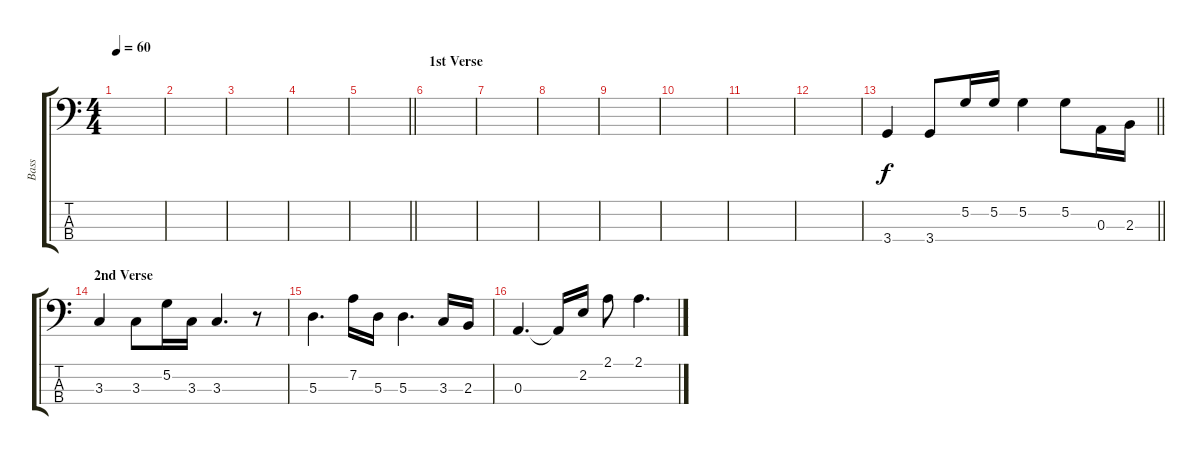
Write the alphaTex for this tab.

\track ("Bass" "Bass") {instrument acousticbass}
\staff {score tabs}
\tuning (G2 D2 A1 E1) {hide}
\ts (4 4)
\tempo 60
\clef f4
\ks c
|
|
|
|
\barLineRight lightlight
|
\section ("" "1st Verse")
|
|
|
|
|
|
|
\barLineRight lightlight
3.4.4 3.4.8 5.2.16 5.2.16 5.2.4 5.2.8 0.3.16 2.3.16 |
\section ("" "2nd Verse")
3.3.4 3.3.8 5.2.16 3.3.16 3.3.4{d} r.8 |
5.3.4{d} 7.2.16 5.3.16 5.3.4{d} 3.3.16 2.3.16 |
0.3.4{d} 0.3{t}.16 2.2.16 2.1.8 2.1.4{d}
